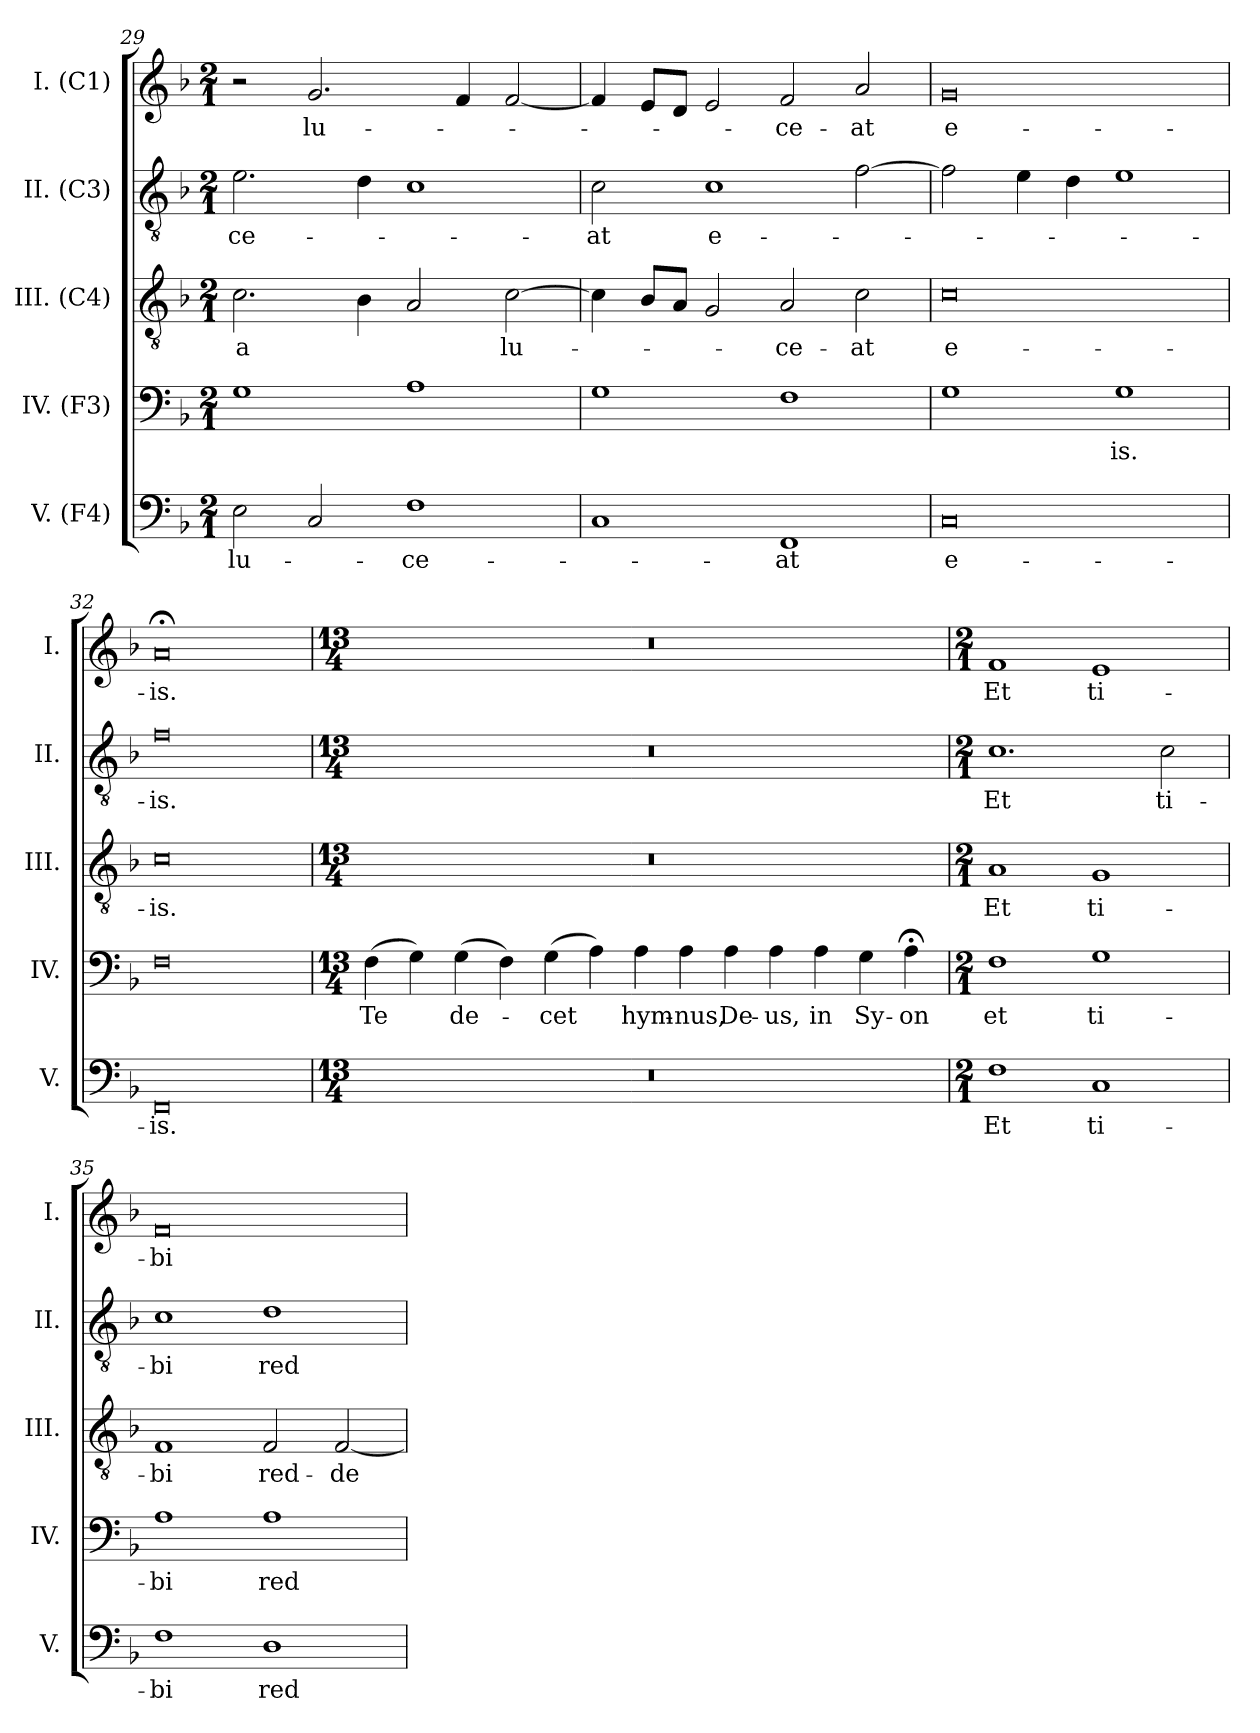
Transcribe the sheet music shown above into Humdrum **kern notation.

**kern	**text	**kern	**text	**kern	**text	**kern	**text	**kern	**text
*part5	*part5	*part4	*part4	*part3	*part3	*part2	*part2	*part1	*part1
*staff5	*staff5	*staff4	*staff4	*staff3	*staff3	*staff2	*staff2	*staff1	*staff1
*I"V. (F4)	*	*I"IV. (F3)	*	*I"III. (C4)	*	*I"II. (C3)	*	*I"I. (C1)	*
*I'V.	*	*I'IV.	*	*I'III.	*	*I'II.	*	*I'I.	*
*clefF4	*	*clefF4	*	*clefGv2	*	*clefGv2	*	*clefG2	*
*	*	*	*	*ITrd7c12	*	*	*	*	*
*k[b-]	*	*k[b-]	*	*k[b-]	*	*k[b-]	*	*k[b-]	*
*F:	*	*F:	*	*F:	*	*F:	*	*F:	*
*M2/1	*	*M2/1	*	*M2/1	*	*M2/1	*	*M2/1	*
=29	=29	=29	=29	=29	=29	=29	=29	=29	=29
!	!LO:LY:b:color=#000000	!	!	!	!	!	!	!	!
!	!	!	!	!	!LO:LY:b:color=#000000	!	!	!	!
!	!	!	!	!	!	!	!LO:LY:b:color=#000000	!	!
2Ei\	lu-	1Gi	.	2.Ci\	-a	2.ei\	-ce-	2r	.
!	!	!	!	!	!	!	!	!	!LO:LY:b:color=#000000
2Ci/	.	.	.	.	.	.	.	2.gi/	lu-
.	.	.	.	4BB-i\	.	4di\	.	.	.
!	!LO:LY:b:color=#000000	!	!	!	!	!	!	!	!
1Fi	-ce-	1Ai	.	2AAi/	.	1ci	.	.	.
.	.	.	.	.	.	.	.	4fi/	.
!	!	!	!	!	!LO:LY:b:color=#000000	!	!	!	!
.	.	.	.	[2Ci\	lu-	.	.	[2fi/	.
=30	=30	=30	=30	=30	=30	=30	=30	=30	=30
!	!	!	!	!	!	!	!LO:LY:b:color=#000000	!	!
1Ci	.	1Gi	.	4Ci\]	.	2ci\	-at	4fi/]	.
.	.	.	.	8BB-i/L	.	.	.	8ei/L	.
.	.	.	.	8AAi/J	.	.	.	8di/J	.
!	!	!	!	!	!	!	!LO:LY:b:color=#000000	!	!
.	.	.	.	2GGi/	.	1ci	e-	2ei/	.
!	!LO:LY:b:color=#000000	!	!	!	!	!	!	!	!
!	!	!	!	!	!LO:LY:b:color=#000000	!	!	!	!
!	!	!	!	!	!	!	!	!	!LO:LY:b:color=#000000
1FFi	-at	1Fi	.	2AAi/	-ce-	.	.	2fi/	-ce-
!	!	!	!	!	!LO:LY:b:color=#000000	!	!	!	!
!	!	!	!	!	!	!	!	!	!LO:LY:b:color=#000000
.	.	.	.	2Ci\	-at	[2fi\	.	2ai/	-at
!!LO:PB:g=z
=31	=31	=31	=31	=31	=31	=31	=31	=31	=31
!	!LO:LY:b:color=#000000	!	!	!	!	!	!	!	!
!	!	!	!	!	!LO:LY:b:color=#000000	!	!	!	!
!	!	!	!	!	!	!	!	!	!LO:LY:b:color=#000000
0Ci	e-	1Gi	.	0Ci	e-	2fi\]	.	0gi	e-
.	.	.	.	.	.	4ei\	.	.	.
.	.	.	.	.	.	4di\	.	.	.
!	!	!	!LO:LY:b:color=#000000	!	!	!	!	!	!
.	.	1Gi	-is.	.	.	1ei	.	.	.
=32	=32	=32	=32	=32	=32	=32	=32	=32	=32
!	!LO:LY:b:color=#000000	!	!	!	!	!	!	!	!
!	!	!	!	!	!LO:LY:b:color=#000000	!	!	!	!
!	!	!	!	!	!	!	!LO:LY:b:color=#000000	!	!
!	!	!	!	!	!	!	!	!	!LO:LY:b:color=#000000
0FFi	-is.	0Fi	.	0Ci	-is.	0fi	-is.	0a;i	-is.
=33	=33	=33	=33	=33	=33	=33	=33	=33	=33
*M13/4	*	*M13/4	*	*M13/4	*	*M13/4	*	*M13/4	*
!LO:N:vis=1	!	!	!	!	!	!	!	!	!
!	!	!	!LO:LY:b:color=#000000	!LO:N:vis=1	!	!LO:N:vis=1	!	!LO:N:vis=1	!
4%13r	.	(4Fi\	Te	4%13r	.	4%13r	.	4%13r	.
.	.	4Gi\)	.	.	.	.	.	.	.
!	!	!	!LO:LY:b:color=#000000	!	!	!	!	!	!
.	.	(4Gi\	de-	.	.	.	.	.	.
.	.	4Fi\)	.	.	.	.	.	.	.
!	!	!	!LO:LY:b:color=#000000	!	!	!	!	!	!
.	.	(4Gi\	-cet	.	.	.	.	.	.
.	.	4Ai\)	.	.	.	.	.	.	.
!	!	!	!LO:LY:b:color=#000000	!	!	!	!	!	!
.	.	4Ai\	hym-	.	.	.	.	.	.
!	!	!	!LO:LY:b:color=#000000	!	!	!	!	!	!
.	.	4Ai\	-nus,	.	.	.	.	.	.
!	!	!	!LO:LY:b:color=#000000	!	!	!	!	!	!
.	.	4Ai\	De-	.	.	.	.	.	.
!	!	!	!LO:LY:b:color=#000000	!	!	!	!	!	!
.	.	4Ai\	-us,	.	.	.	.	.	.
!	!	!	!LO:LY:b:color=#000000	!	!	!	!	!	!
.	.	4Ai\	in	.	.	.	.	.	.
!	!	!	!LO:LY:b:color=#000000	!	!	!	!	!	!
.	.	4Gi\	Sy-	.	.	.	.	.	.
!	!	!	!LO:LY:b:color=#000000	!	!	!	!	!	!
.	.	4A;i\	-on	.	.	.	.	.	.
=34	=34	=34	=34	=34	=34	=34	=34	=34	=34
*M2/1	*	*M2/1	*	*M2/1	*	*M2/1	*	*M2/1	*
!	!LO:LY:b:color=#000000	!	!	!	!	!	!	!	!
!	!	!	!LO:LY:b:color=#000000	!	!	!	!	!	!
!	!	!	!	!	!LO:LY:b:color=#000000	!	!	!	!
!	!	!	!	!	!	!	!LO:LY:b:color=#000000	!	!
!	!	!	!	!	!	!	!	!	!LO:LY:b:color=#000000
1Fi	Et	1Fi	et	1AAi	Et	1.ci	Et	1fi	Et
!	!LO:LY:b:color=#000000	!	!	!	!	!	!	!	!
!	!	!	!LO:LY:b:color=#000000	!	!	!	!	!	!
!	!	!	!	!	!LO:LY:b:color=#000000	!	!	!	!
!	!	!	!	!	!	!	!	!	!LO:LY:b:color=#000000
1Ci	ti-	1Gi	ti-	1GGi	ti-	.	.	1ei	ti-
!	!	!	!	!	!	!	!LO:LY:b:color=#000000	!	!
.	.	.	.	.	.	2ci\	ti-	.	.
=35	=35	=35	=35	=35	=35	=35	=35	=35	=35
!	!LO:LY:b:color=#000000	!	!	!	!	!	!	!	!
!	!	!	!LO:LY:b:color=#000000	!	!	!	!	!	!
!	!	!	!	!	!LO:LY:b:color=#000000	!	!	!	!
!	!	!	!	!	!	!	!LO:LY:b:color=#000000	!	!
!	!	!	!	!	!	!	!	!	!LO:LY:b:color=#000000
1Fi	-bi	1Ai	-bi	1FFi	-bi	1ci	-bi	0fi	-bi
!	!LO:LY:b:color=#000000	!	!	!	!	!	!	!	!
!	!	!	!LO:LY:b:color=#000000	!	!	!	!	!	!
!	!	!	!	!	!LO:LY:b:color=#000000	!	!	!	!
!	!	!	!	!	!	!	!LO:LY:b:color=#000000	!	!
1Di	red-	1Ai	red-	2FFi/	red-	1di	red-	.	.
!	!	!	!	!	!LO:LY:b:color=#000000	!	!	!	!
.	.	.	.	[2FFi/	-de-	.	.	.	.
=	=	=	=	=	=	=	=	=	=
*-	*-	*-	*-	*-	*-	*-	*-	*-	*-
